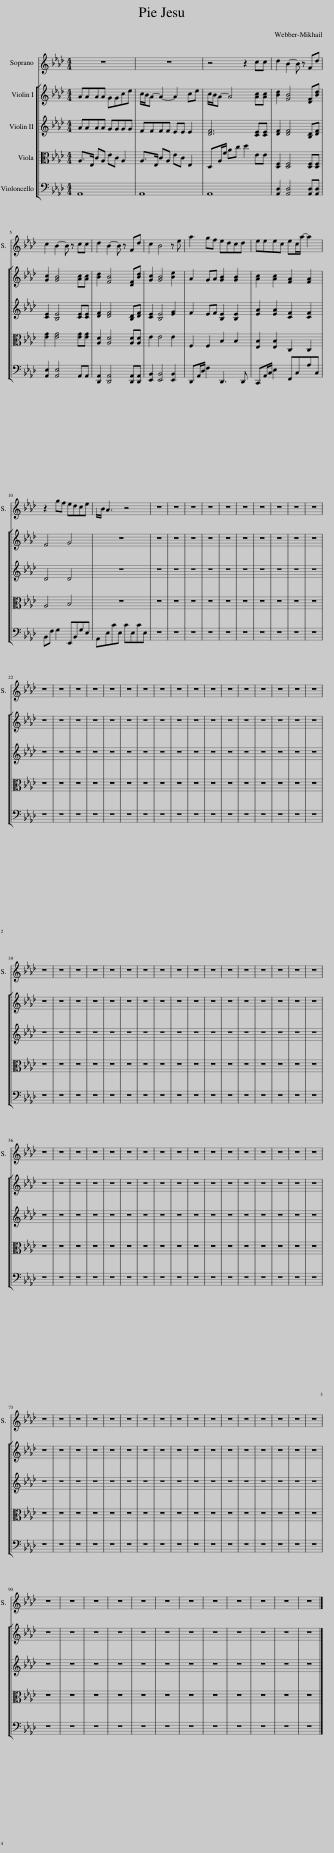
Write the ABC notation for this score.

X:1
%%score 1 [ 2 3 4 5 ]
L:1/8
M:4/4
I:linebreak $
K:Ab
V:1 treble
V:2 treble
V:3 treble
V:4 alto
V:5 bass
V:1
 z8 | z8 | z4 z2 cc | d2 B2- B z Fd |$ c2 B2- B z cc | %5
 d2 B2- B z Fd | c2 B4 z e | a2 gf edcd | eeec ec/a/- a2 |$ z2 gf edce | %10
x/B/ A3 z4 | z8 | z8 | z8 | z8 | %15
 z8 | z8 | z8 | z8 | z8 | %20
 z8 |$ z8 | z8 | z8 | z8 | %25
 z8 | z8 | z8 | z8 | z8 | %30
 z8 | z8 | z8 | z8 | z8 | %35
 z8 | z8 | z8 |$ z8 | z8 | %40
 z8 | z8 | z8 | z8 | z8 | %45
 z8 | z8 | z8 | z8 | z8 | %50
 z8 | z8 | z8 | z8 | z8 |$ %55
 z8 | z8 | z8 | z8 | z8 | %60
 z8 | z8 | z8 | z8 | z8 | %65
 z8 | z8 | z8 | z8 | z8 | %70
 z8 | z8 |$ z8 | z8 | z8 | %75
 z8 | z8 | z8 | z8 | z8 | %80
 z8 | z8 | z8 | z8 | z8 | %85
 z8 | z8 | z8 | z8 |$ z8 | %90
 z8 | z8 | z8 | z8 | z8 | %95
 z8 | z8 | z8 | z8 | z8 | %100
 z8 |] %101
V:2
 AAAA GGce | c/B/A- A2- A2 ce | c/B/A- A4 [Ac][Ac] | [Bd]2 [FB]4 [DF][Bd] |$ [Gc]2 [GB]4 [Ac][Ac] | %5
 [Bd]2 [FB]4 [DF][Bd] | [Gc]2 [GB]4 [Be]2 | A2 GA [GB]2 [GB]2 | [Ac]2 [Ac]2 [FA]2 [FA]2 |$ F4 G4 | %10
 z8 | z8 | z8 | z8 | z8 | %15
 z8 | z8 | z8 | z8 | z8 | %20
 z8 |$ z8 | z8 | z8 | z8 | %25
 z8 | z8 | z8 | z8 | z8 | %30
 z8 | z8 | z8 | z8 | z8 | %35
 z8 | z8 | z8 |$ z8 | z8 | %40
 z8 | z8 | z8 | z8 | z8 | %45
 z8 | z8 | z8 | z8 | z8 | %50
 z8 | z8 | z8 | z8 | z8 |$ %55
 z8 | z8 | z8 | z8 | z8 | %60
 z8 | z8 | z8 | z8 | z8 | %65
 z8 | z8 | z8 | z8 | z8 | %70
 z8 | z8 |$ z8 | z8 | z8 | %75
 z8 | z8 | z8 | z8 | z8 | %80
 z8 | z8 | z8 | z8 | z8 | %85
 z8 | z8 | z8 | z8 |$ z8 | %90
 z8 | z8 | z8 | z8 | z8 | %95
 z8 | z8 | z8 | z8 | z8 | %100
 z8 |] %101
V:3
 AAAA GGGG | FFFF EE E2 | [DF]6 [CE][CE] | [DF]2 [DF]4 [B,D][DF] |$ [CE]2 [B,E]4 [CE][CE] | %5
 [DF]2 [DF]4 [B,D][DF] | [CE]2 [B,E]4 [EG]2 | F2 EF [B,E]2 [B,E]2 | [EA]2 [EA]2 [CF]2 [CF]2 |$ D4 D4 | %10
 z8 | z8 | z8 | z8 | z8 | %15
 z8 | z8 | z8 | z8 | z8 | %20
 z8 |$ z8 | z8 | z8 | z8 | %25
 z8 | z8 | z8 | z8 | z8 | %30
 z8 | z8 | z8 | z8 | z8 | %35
 z8 | z8 | z8 |$ z8 | z8 | %40
 z8 | z8 | z8 | z8 | z8 | %45
 z8 | z8 | z8 | z8 | z8 | %50
 z8 | z8 | z8 | z8 | z8 |$ %55
 z8 | z8 | z8 | z8 | z8 | %60
 z8 | z8 | z8 | z8 | z8 | %65
 z8 | z8 | z8 | z8 | z8 | %70
 z8 | z8 |$ z8 | z8 | z8 | %75
 z8 | z8 | z8 | z8 | z8 | %80
 z8 | z8 | z8 | z8 | z8 | %85
 z8 | z8 | z8 | z8 |$ z8 | %90
 z8 | z8 | z8 | z8 | z8 | %95
 z8 | z8 | z8 | z8 | z8 | %100
 z8 |] %101
V:4
 A,>E, CA, EC A,2 | A,>E, CA, EC E,2 | D,A,/F/ Ac d2 EE | [D,F,]2 [D,F,]4 [D,F,][D,F,] |$ [EG]2 [EG]4 [EG][EG] | %5
 [A,D]2 [A,D]4 [A,D][A,D] | E2 E4 E2 | F,2 F,2 B,2 B,2 | [E,B,]2 [E,B,]2 C,2 C,2 |$ A,4 B,4 | %10
 z8 | z8 | z8 | z8 | z8 | %15
 z8 | z8 | z8 | z8 | z8 | %20
 z8 |$ z8 | z8 | z8 | z8 | %25
 z8 | z8 | z8 | z8 | z8 | %30
 z8 | z8 | z8 | z8 | z8 | %35
 z8 | z8 | z8 |$ z8 | z8 | %40
 z8 | z8 | z8 | z8 | z8 | %45
 z8 | z8 | z8 | z8 | z8 | %50
 z8 | z8 | z8 | z8 | z8 |$ %55
 z8 | z8 | z8 | z8 | z8 | %60
 z8 | z8 | z8 | z8 | z8 | %65
 z8 | z8 | z8 | z8 | z8 | %70
 z8 | z8 |$ z8 | z8 | z8 | %75
 z8 | z8 | z8 | z8 | z8 | %80
 z8 | z8 | z8 | z8 | z8 | %85
 z8 | z8 | z8 | z8 |$ z8 | %90
 z8 | z8 | z8 | z8 | z8 | %95
 z8 | z8 | z8 | z8 | z8 | %100
 z8 |] %101
V:5
 A,,8 | A,,8 | A,,8 | [A,,D,]2 [A,,D,]4 [A,,D,][A,,D,] |$ [A,,E,]2 [A,,E,]4 A,,A,, | %5
 [D,,A,,]2 [D,,A,,]4 [D,,A,,][D,,A,,] | [E,,B,,]2 [E,,B,,]4 [E,,B,,]2 | D,,A,,/D,/ F,2 D,,3 D,, | C,,A,,/C,/ E,2 F,,C,A,C, |$ B,,F, G,2 E,,B,,G,E, | %10
 A,,E,CE, CE,CE, | z8 | z8 | z8 | z8 | %15
 z8 | z8 | z8 | z8 | z8 | %20
 z8 |$ z8 | z8 | z8 | z8 | %25
 z8 | z8 | z8 | z8 | z8 | %30
 z8 | z8 | z8 | z8 | z8 | %35
 z8 | z8 | z8 |$ z8 | z8 | %40
 z8 | z8 | z8 | z8 | z8 | %45
 z8 | z8 | z8 | z8 | z8 | %50
 z8 | z8 | z8 | z8 | z8 |$ %55
 z8 | z8 | z8 | z8 | z8 | %60
 z8 | z8 | z8 | z8 | z8 | %65
 z8 | z8 | z8 | z8 | z8 | %70
 z8 | z8 |$ z8 | z8 | z8 | %75
 z8 | z8 | z8 | z8 | z8 | %80
 z8 | z8 | z8 | z8 | z8 | %85
 z8 | z8 | z8 | z8 |$ z8 | %90
 z8 | z8 | z8 | z8 | z8 | %95
 z8 | z8 | z8 | z8 | z8 | %100
 z8 |] %101
